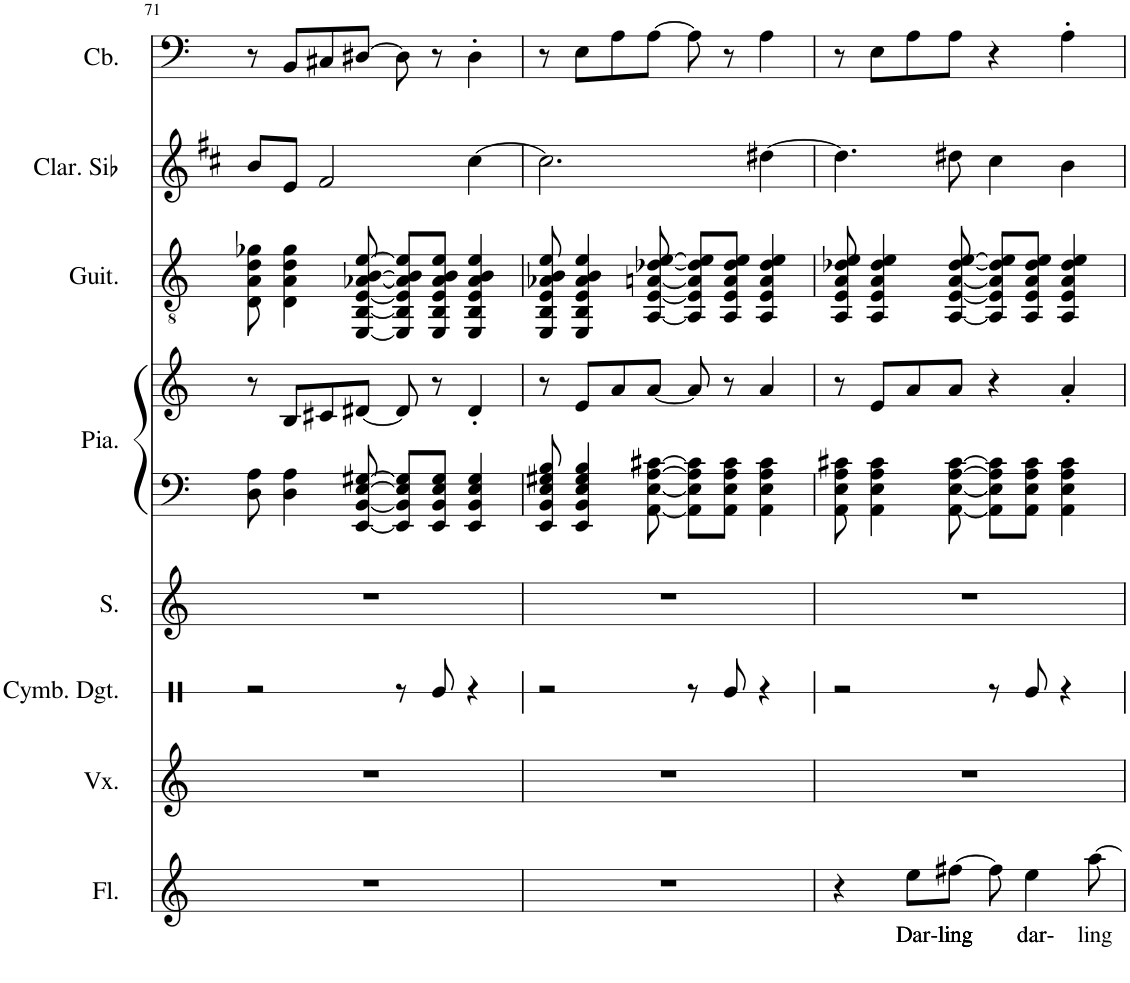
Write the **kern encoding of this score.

**kern	**text	**kern	**kern	**kern	**kern	**kern	**kern	**kern	**kern
*part8	*part8	*part7	*part6	*part5	*part4	*part4	*part3	*part2	*part1
*staff9	*staff9	*staff8	*staff7	*staff6	*staff5	*staff4	*staff3	*staff2	*staff1
*I"Flûte	*	*I"Voix, Voice Ohh	*I"Cymbales à doigts, Percusión	*I"Soprano, Voice Ahh	*I"Piano	*	*I"Guitare classique	*I"Clarinette en Sib	*I"Contrebasse
*I'Fl.	*	*I'Vx.	*I'Cymb. Dgt.	*I'S.	*I'Pia.	*	*I'Guit.	*I'Clar. Sib	*I'Cb.
!!LO:PB:g=z
*clefG2	*	*clefG2	*clefX	*clefG2	*clefF4	*clefG2	*clefGv2	*clefG2	*clefF4
*	*	*	*	*	*	*	*	*Trd1c2	*Trd7c12
*k[]	*	*k[]	*k[]	*k[]	*k[]	*k[]	*k[]	*k[f#c#]	*k[]
*M4/4	*	*M4/4	*M4/4	*M4/4	*M4/4	*M4/4	*M4/4	*M4/4	*M4/4
=71	=71	=71	=71	=71	=71	=71	=71	=71	=71
1r	.	1r	2r	1r	8D\ 8A\	8r	8D\ 8A\ 8d\ 8g-X\	8b/L	8r
.	.	.	.	.	4D\ 4A\	8B/L	4D\ 4A\ 4d\ 4g-\	8e/J	8BB/L
.	.	.	.	.	.	8c#X/	.	2f#/	8C#X/
.	.	.	.	.	[8EE/ [8BB/ [8E/ [8G#X/	[8d#X/J	[8EE/ [8BB/ [8E/ [8A-X/ [8B/ [8e/	.	[8D#X/J
.	.	.	8r	.	8EE/] 8BB/] 8E/] 8G#/]L	8d#/]	8EE/] 8BB/] 8E/] 8A-/] 8B/] 8e/]L	.	8D#\]
.	.	.	8Re/	.	8EE/ 8BB/ 8E/ 8G#/J	8r	8EE/ 8BB/ 8E/ 8A-/ 8B/ 8e/J	.	8r
.	.	.	4r	.	4EE/ 4BB/ 4E/ 4G#/	4d#'/	4EE/ 4BB/ 4E/ 4A-/ 4B/ 4e/	[4cc#\	4D#'\
=72	=72	=72	=72	=72	=72	=72	=72	=72	=72
1r	.	1r	2r	1r	8EE/ 8BB/ 8E/ 8G#X/ 8B/	8r	8EE/ 8BB/ 8E/ 8A-X/ 8B/ 8e/	2.cc#\]	8r
.	.	.	.	.	4EE/ 4BB/ 4E/ 4G#/ 4B/	8e/L	4EE/ 4BB/ 4E/ 4A-/ 4B/ 4e/	.	8E\L
.	.	.	.	.	.	8a/	.	.	8A\
.	.	.	.	.	[8AA\ [8E\ [8A\ [8c#X\	[8a/J	[8AA/ [8E/ [8An/ [8d-X/ [8e/	.	[8A\J
.	.	.	8r	.	8AA\] 8E\] 8A\] 8c#\]L	8a/]	8AA/] 8E/] 8A/] 8d-/] 8e/]L	.	8A\]
.	.	.	8Re/	.	8AA\ 8E\ 8A\ 8c#\J	8r	8AA/ 8E/ 8A/ 8d-/ 8e/J	.	8r
.	.	.	4r	.	4AA\ 4E\ 4A\ 4c#\	4a/	4AA/ 4E/ 4A/ 4d-/ 4e/	[4dd#X\	4A\
=73	=73	=73	=73	=73	=73	=73	=73	=73	=73
4r	.	1r	2r	1r	8AA\ 8E\ 8A\ 8c#X\	8r	8AA/ 8E/ 8A/ 8d-X/ 8e/	4.dd#\]	8r
.	.	.	.	.	4AA\ 4E\ 4A\ 4c#\	8e/L	4AA/ 4E/ 4A/ 4d-/ 4e/	.	8E\L
!	!LO:LY:b	!	!	!	!	!	!	!	!
8ee\L	Dar-	.	.	.	.	8a/	.	.	8A\
!	!LO:LY:b	!	!	!	!	!	!	!	!
[8ff#X\J	ling	.	.	.	[8AA\ [8E\ [8A\ [8c#\	8a/J	[8AA/ [8E/ [8A/ [8d-/ [8e/	8dd#X\	8A\J
8ff#\]	.	.	8r	.	8AA\] 8E\] 8A\] 8c#\]L	4r	8AA/] 8E/] 8A/] 8d-/] 8e/]L	4cc#\	4r
!	!LO:LY:b	!	!	!	!	!	!	!	!
4ee\	dar-	.	8Re/	.	8AA\ 8E\ 8A\ 8c#\J	.	8AA/ 8E/ 8A/ 8d-/ 8e/J	.	.
.	.	.	4r	.	4AA\ 4E\ 4A\ 4c#\	4a'/	4AA/ 4E/ 4A/ 4d-/ 4e/	4b\	4A'\
!	!LO:LY:b	!	!	!	!	!	!	!	!
[8aa\	ling	.	.	.	.	.	.	.	.
=	=	=	=	=	=	=	=	=	=
*-	*-	*-	*-	*-	*-	*-	*-	*-	*-
